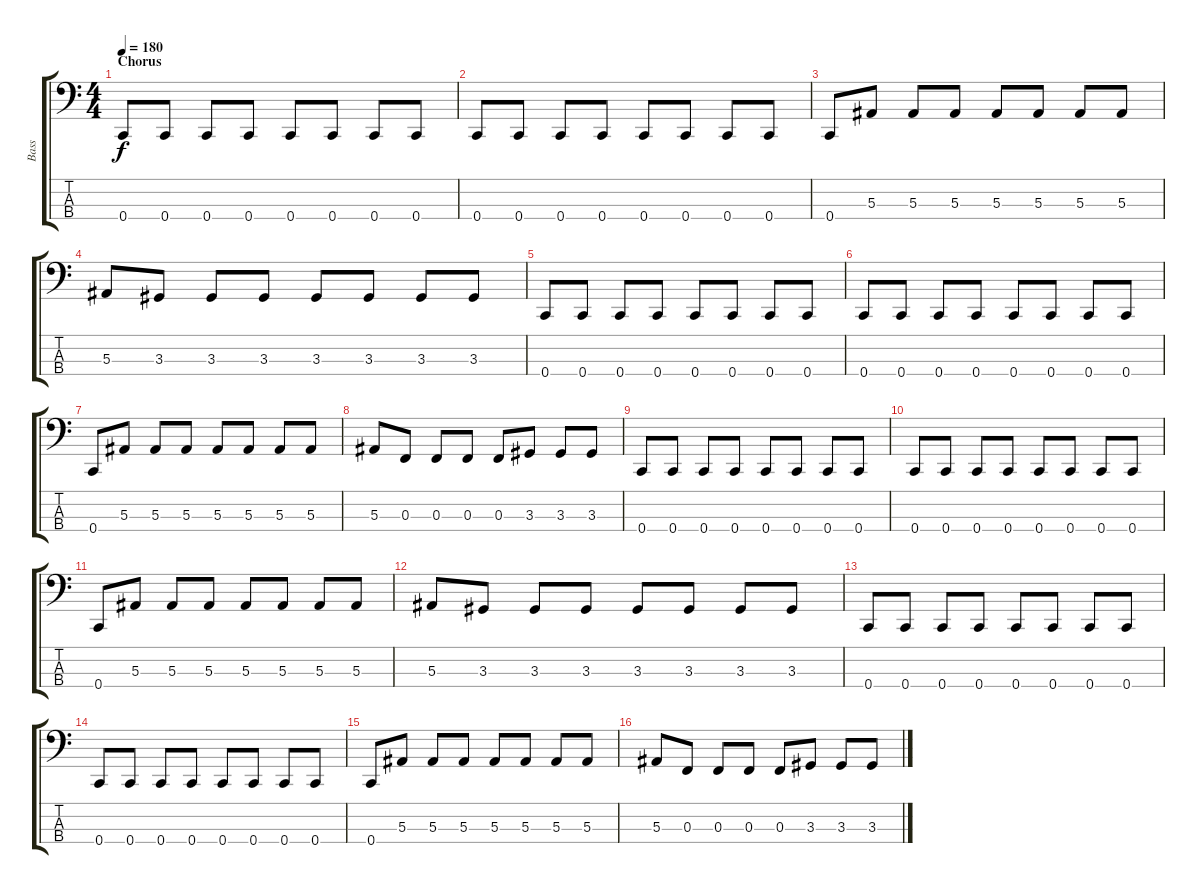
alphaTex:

\track ("Bass" "Bass") {instrument electricbasspick}
\staff {score tabs}
\tuning (Eb2 Bb1 F1 C1) {hide}
\ts (4 4)
\section ("" "Chorus")
\tempo 180
\clef f4
\ks c
0.4.8{dy f} 0.4.8 0.4.8 0.4.8 0.4.8 0.4.8 0.4.8 0.4.8 |
0.4.8 0.4.8 0.4.8 0.4.8 0.4.8 0.4.8 0.4.8 0.4.8 |
0.4.8 5.3.8 5.3.8 5.3.8 5.3.8 5.3.8 5.3.8 5.3.8 |
5.3.8 3.3.8 3.3.8 3.3.8 3.3.8 3.3.8 3.3.8 3.3.8 |
0.4.8 0.4.8 0.4.8 0.4.8 0.4.8 0.4.8 0.4.8 0.4.8 |
0.4.8 0.4.8 0.4.8 0.4.8 0.4.8 0.4.8 0.4.8 0.4.8 |
0.4.8 5.3.8 5.3.8 5.3.8 5.3.8 5.3.8 5.3.8 5.3.8 |
5.3.8 0.3.8 0.3.8 0.3.8 0.3.8 3.3.8 3.3.8 3.3.8 |
0.4.8 0.4.8 0.4.8 0.4.8 0.4.8 0.4.8 0.4.8 0.4.8 |
0.4.8 0.4.8 0.4.8 0.4.8 0.4.8 0.4.8 0.4.8 0.4.8 |
0.4.8 5.3.8 5.3.8 5.3.8 5.3.8 5.3.8 5.3.8 5.3.8 |
5.3.8 3.3.8 3.3.8 3.3.8 3.3.8 3.3.8 3.3.8 3.3.8 |
0.4.8 0.4.8 0.4.8 0.4.8 0.4.8 0.4.8 0.4.8 0.4.8 |
0.4.8 0.4.8 0.4.8 0.4.8 0.4.8 0.4.8 0.4.8 0.4.8 |
0.4.8 5.3.8 5.3.8 5.3.8 5.3.8 5.3.8 5.3.8 5.3.8 |
5.3.8 0.3.8 0.3.8 0.3.8 0.3.8 3.3.8 3.3.8 3.3.8
